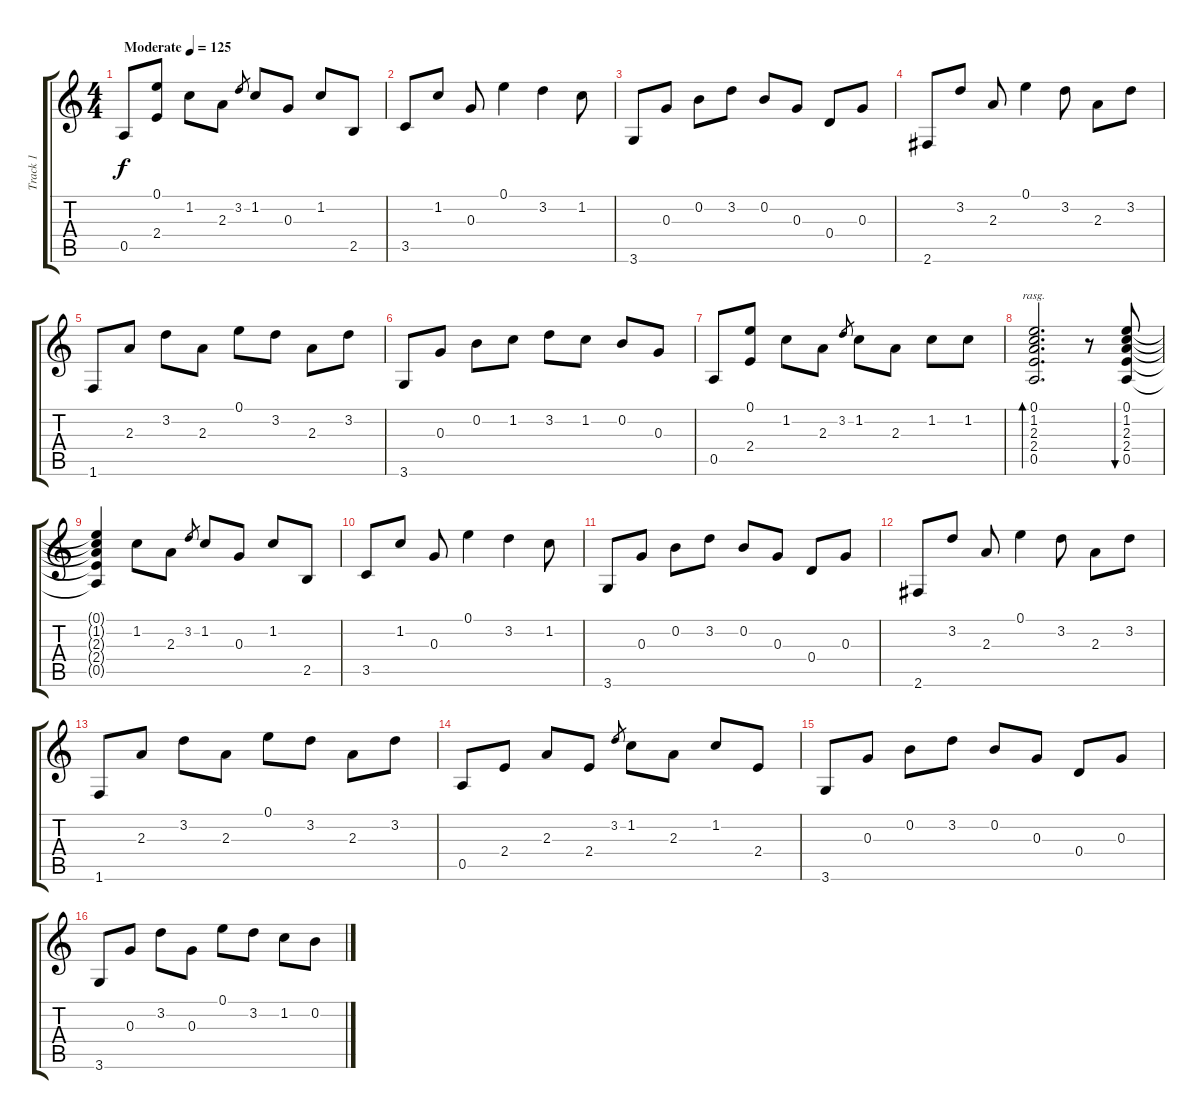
\track ("Track 1" "Track 1") {instrument acousticguitarsteel}
\staff {score tabs}
\tuning (E4 B3 G3 D3 A2 E2) {hide}
\ts (4 4)
\tempo (125 "Moderate")
\clef g2
\ks c
0.5.8{dy f instrument acousticguitarsteel} (0.1 2.4).8 1.2.8 2.3.8 3.2.8{gr} 1.2.8 0.3.8 1.2.8 2.5.8 |
3.5.8 1.2.8 0.3.8 0.1.4 3.2.4 1.2.8 |
3.6.8 0.3.8 0.2.8 3.2.8 0.2.8 0.3.8 0.4.8 0.3.8 |
2.6.8 3.2.8 2.3.8 0.1.4 3.2.8 2.3.8 3.2.8 |
1.6.8 2.3.8 3.2.8 2.3.8 0.1.8 3.2.8 2.3.8 3.2.8 |
3.6.8 0.3.8 0.2.8 1.2.8 3.2.8 1.2.8 0.2.8 0.3.8 |
0.5.8 (0.1 2.4).8 1.2.8 2.3.8 3.2.8{gr} 1.2.8 2.3.8 1.2.8 1.2.8 |
(0.1 1.2 2.3 2.4 0.5).2{d bd 240 rasg ii} r.8 (0.1 1.2 2.3 2.4 0.5).8{bu 240} |
(0.1{t} 1.2{t} 2.3{t} 2.4{t} 0.5{t}).4 1.2.8 2.3.8 3.2.8{gr} 1.2.8 0.3.8 1.2.8 2.5.8 |
3.5.8 1.2.8 0.3.8 0.1.4 3.2.4 1.2.8 |
3.6.8 0.3.8 0.2.8 3.2.8 0.2.8 0.3.8 0.4.8 0.3.8 |
2.6.8 3.2.8 2.3.8 0.1.4 3.2.8 2.3.8 3.2.8 |
1.6.8 2.3.8 3.2.8 2.3.8 0.1.8 3.2.8 2.3.8 3.2.8 |
0.5.8 2.4.8 2.3.8 2.4.8 3.2.8{gr} 1.2.8 2.3.8 1.2.8 2.4.8 |
3.6.8 0.3.8 0.2.8 3.2.8 0.2.8 0.3.8 0.4.8 0.3.8 |
3.6.8 0.3.8 3.2.8 0.3.8 0.1.8 3.2.8 1.2.8 0.2.8
